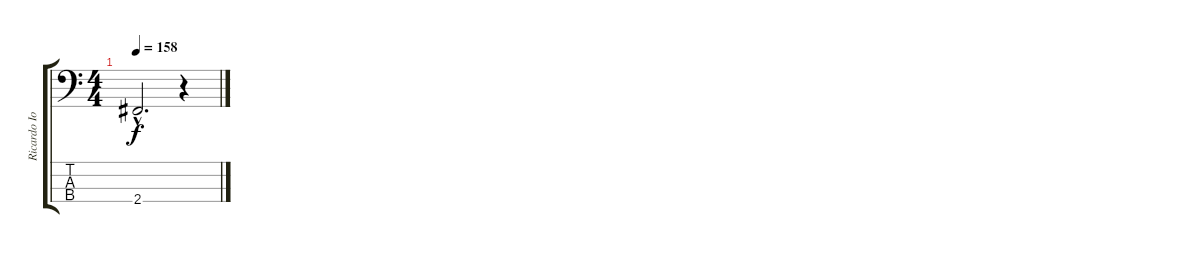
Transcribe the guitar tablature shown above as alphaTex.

\track ("Ricardo Iorio (bajo)" "Ricardo Io") {instrument electricbassfinger}
\staff {score tabs}
\tuning (G2 D2 A1 E1) {hide}
\ts (4 4)
\tempo 158
\clef f4
\ks c
2.4{hac t}.2{d dy f} r.4
